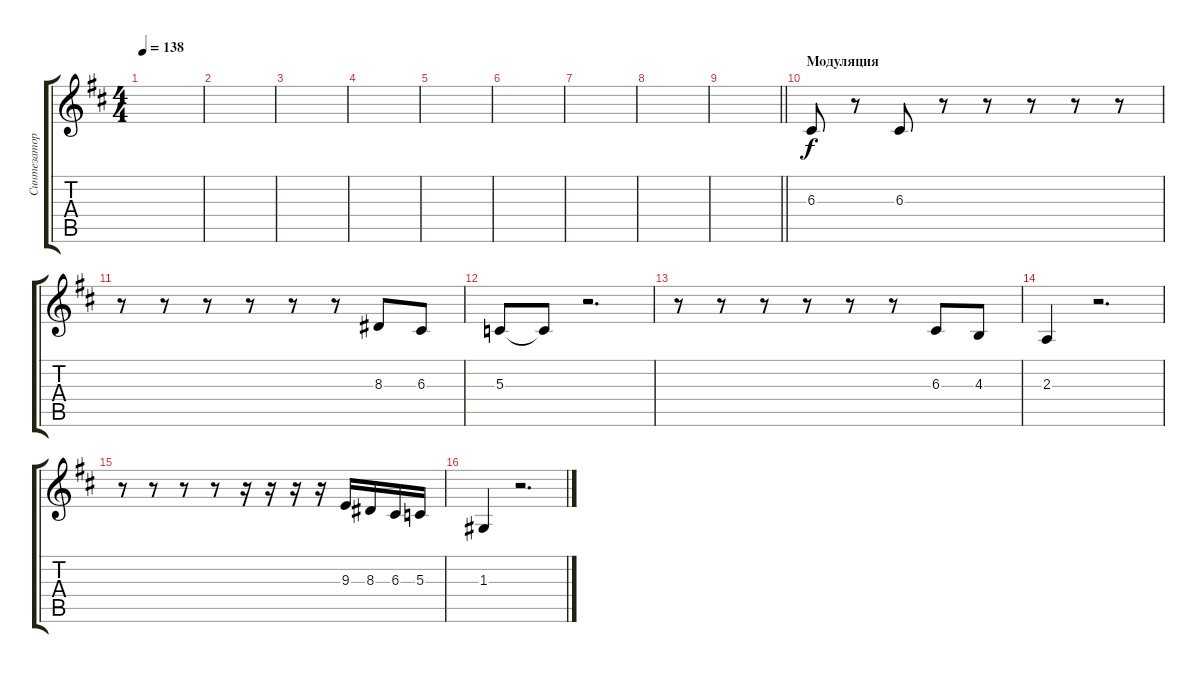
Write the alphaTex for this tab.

\track ("Синтезатор" "Синтезатор") {instrument acousticgrandpiano}
\staff {score tabs}
\tuning (E4 B3 G3 D3 A2 E2) {hide}
\ts (4 4)
\tempo 138
\clef g2
\ks bminor
|
|
|
|
|
|
|
|
\barLineRight lightlight
|
\section ("" "Модуляция")
6.3.8{instrument stringensemble1} r.8 6.3.8 r.8 r.8 r.8 r.8 r.8 |
r.8{instrument stringensemble1} r.8 r.8 r.8 r.8 r.8 8.3.8 6.3.8 |
5.3.8 5.3{t}.8 r.2{d} |
r.8{instrument stringensemble1} r.8 r.8 r.8 r.8 r.8 6.3.8 4.3.8 |
2.3.4 r.2{d} |
r.8{instrument stringensemble1} r.8 r.8 r.8 r.16 r.16 r.16 r.16 9.3.16 8.3.16 6.3.16 5.3.16 |
1.3.4 r.2{d}
